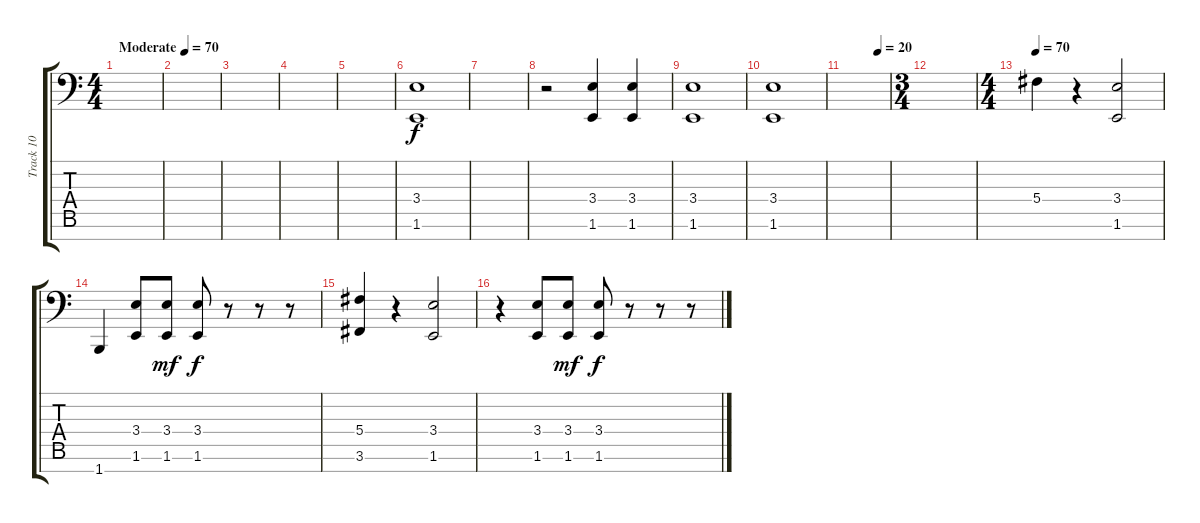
\track ("Track 10" "Track 10") {instrument taikodrum}
\staff {score tabs}
\tuning (Eb4 Bb3 Gb3 Db3 Ab2 Eb2 Bb1) {hide}
\ts (4 4)
\tempo (70 "Moderate")
\clef f4
\ks c
|
|
|
|
|
(3.4 1.6).1 |
|
r.2 (3.4 1.6).4 (3.4 1.6).4 |
(3.4 1.6).1 |
(3.4 1.6).1{dy f} |
\tempo (20 0.75)
|
\ts (3 4)
|
\ts (4 4)
\tempo 70
5.4.4{volume 13} r.4 (3.4 1.6).2 |
1.7.4 (3.4 1.6).8 (3.4 1.6).8{dy mf} (3.4 1.6).8{dy f} r.8 r.8 r.8 |
(5.4 3.6).4 r.4 (3.4 1.6).2 |
r.4 (3.4 1.6).8 (3.4 1.6).8{dy mf} (3.4 1.6).8{dy f} r.8 r.8 r.8
